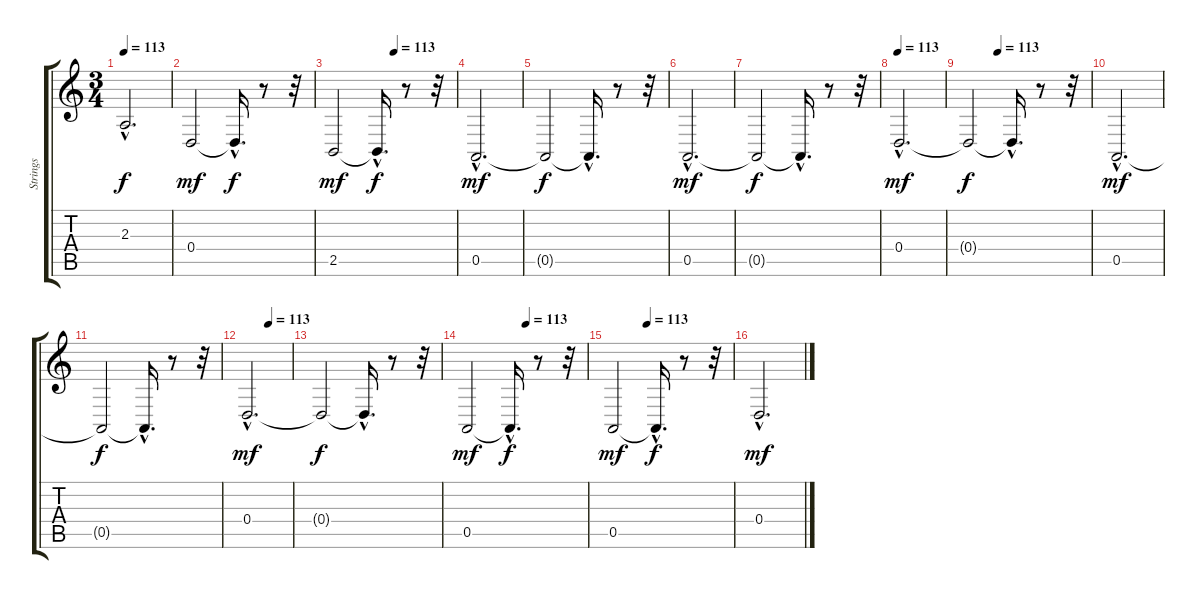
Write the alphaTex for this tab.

\track ("Strings" "Strings") {instrument stringensemble1}
\staff {score tabs}
\tuning (E4 B3 G3 D3 A2 E2) {hide}
\ts (3 4)
\tempo 113
\clef g2
\ks c
2.3{hac t}.2{d dy f} |
0.4.2{dy mf} 0.4{hac t}.16{d dy f} r.8 r.32 |
\tempo (113 0.5)
2.5.2{dy mf} 2.5{hac t}.16{d dy f} r.8 r.32 |
0.5{hac}.2{d dy mf} |
0.5{t}.2{dy f} 0.5{hac t}.16{d} r.8 r.32 |
0.5{hac}.2{d dy mf} |
0.5{t}.2{dy f} 0.5{hac t}.16{d} r.8 r.32 |
\tempo 113
0.4{hac}.2{d dy mf} |
\tempo (113 0.25)
0.4{t}.2{dy f} 0.4{hac t}.16{d} r.8 r.32 |
0.5{hac}.2{d dy mf} |
0.5{t}.2{dy f} 0.5{hac t}.16{d} r.8 r.32 |
\tempo (113 0.5)
0.4{hac}.2{d dy mf} |
0.4{t}.2{dy f} 0.4{hac t}.16{d} r.8 r.32 |
\tempo (113 0.5)
0.5.2{dy mf} 0.5{hac t}.16{d dy f} r.8 r.32 |
\tempo (113 0.2916666666666667)
0.5.2{dy mf} 0.5{hac t}.16{d dy f} r.8 r.32 |
0.4{hac}.2{d dy mf}
